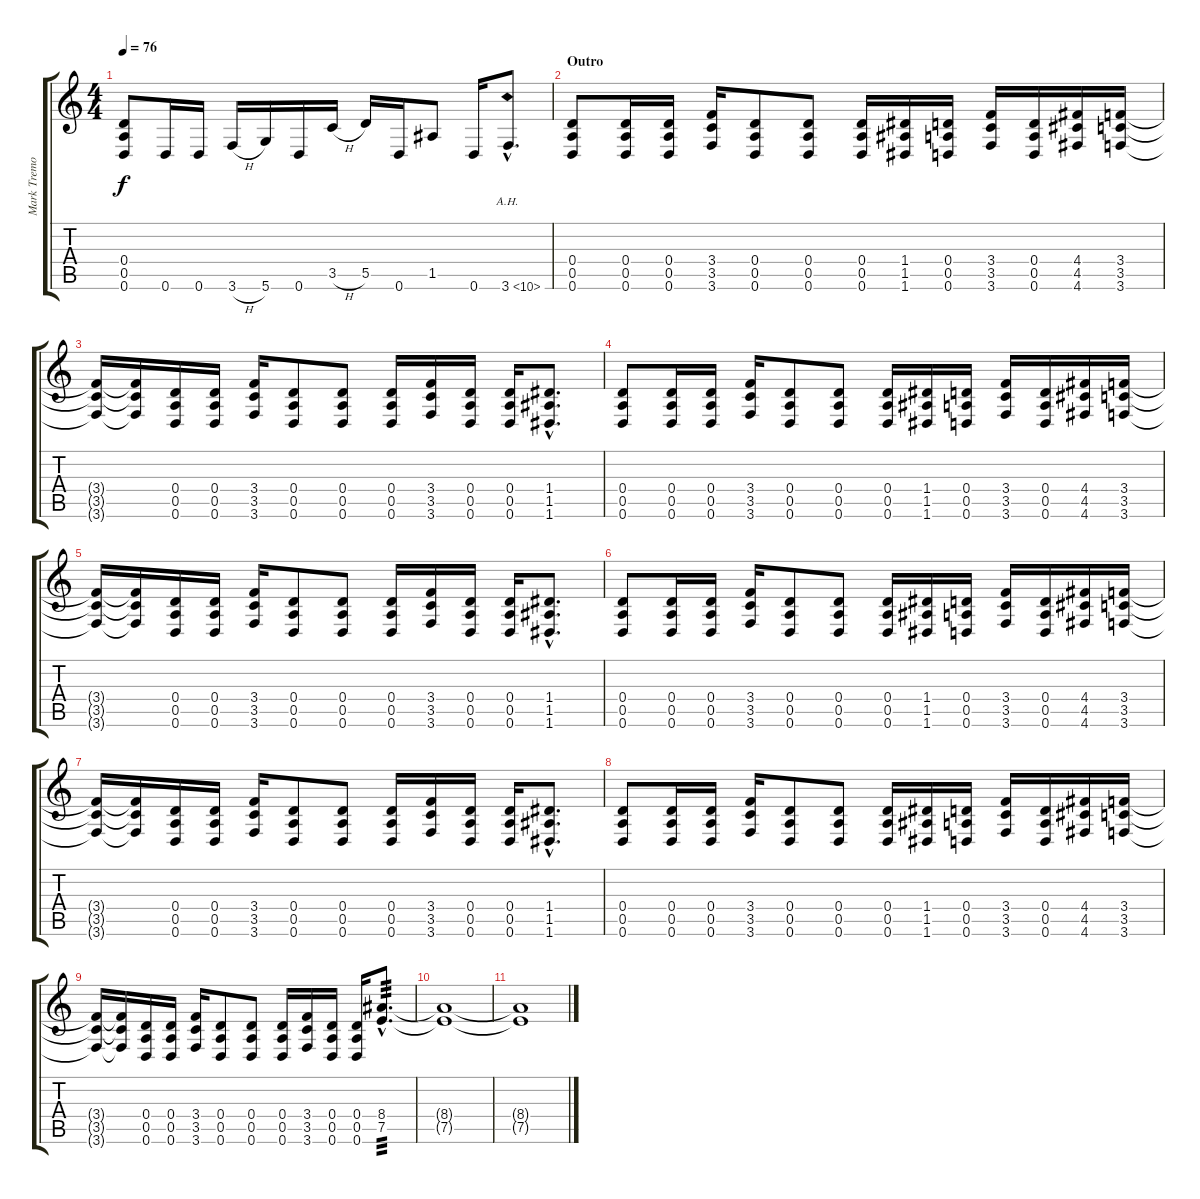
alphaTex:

\track ("Mark Tremonti - OverD Guitar" "Mark Tremo") {instrument overdrivenguitar}
\staff {score tabs}
\tuning (E4 B3 G3 D3 A2 D2) {hide}
\ts (4 4)
\tempo 76
\clef g2
\ks c
(0.4 0.5 0.6).8{dy f} 0.6.16 0.6.16 3.6{h}.16 5.6.16 0.6.16 3.5{h}.16 5.5.16 0.6.16 1.5.8 0.6.16 3.6{ah 7 hac}.8{d} |
\section ("" "Outro")
(0.4 0.5 0.6).8 (0.4 0.5 0.6).16 (0.4 0.5 0.6).16 (3.4 3.5 3.6).16 (0.4 0.5 0.6).8 (0.4 0.5 0.6).8 (0.4 0.5 0.6).16 (1.4 1.5 1.6).16 (0.4 0.5 0.6).16 (3.4 3.5 3.6).16 (0.4 0.5 0.6).16 (4.4 4.5 4.6).16 (3.4 3.5 3.6).16 |
(3.4{t} 3.5{t} 3.6{t}).16 (3.4{t} 3.5{t} 3.6{t}).16 (0.4 0.5 0.6).16 (0.4 0.5 0.6).16 (3.4 3.5 3.6).16 (0.4 0.5 0.6).8 (0.4 0.5 0.6).8 (0.4 0.5 0.6).16 (3.4 3.5 3.6).16 (0.4 0.5 0.6).16 (0.4 0.5 0.6).16 (1.4{hac} 1.5{hac} 1.6{hac}).8{d} |
(0.4 0.5 0.6).8 (0.4 0.5 0.6).16 (0.4 0.5 0.6).16 (3.4 3.5 3.6).16 (0.4 0.5 0.6).8 (0.4 0.5 0.6).8 (0.4 0.5 0.6).16 (1.4 1.5 1.6).16 (0.4 0.5 0.6).16 (3.4 3.5 3.6).16 (0.4 0.5 0.6).16 (4.4 4.5 4.6).16 (3.4 3.5 3.6).16 |
(3.4{t} 3.5{t} 3.6{t}).16 (3.4{t} 3.5{t} 3.6{t}).16 (0.4 0.5 0.6).16 (0.4 0.5 0.6).16 (3.4 3.5 3.6).16 (0.4 0.5 0.6).8 (0.4 0.5 0.6).8 (0.4 0.5 0.6).16 (3.4 3.5 3.6).16 (0.4 0.5 0.6).16 (0.4 0.5 0.6).16 (1.4{hac} 1.5{hac} 1.6{hac}).8{d} |
(0.4 0.5 0.6).8 (0.4 0.5 0.6).16 (0.4 0.5 0.6).16 (3.4 3.5 3.6).16 (0.4 0.5 0.6).8 (0.4 0.5 0.6).8 (0.4 0.5 0.6).16 (1.4 1.5 1.6).16 (0.4 0.5 0.6).16 (3.4 3.5 3.6).16 (0.4 0.5 0.6).16 (4.4 4.5 4.6).16 (3.4 3.5 3.6).16 |
(3.4{t} 3.5{t} 3.6{t}).16 (3.4{t} 3.5{t} 3.6{t}).16 (0.4 0.5 0.6).16 (0.4 0.5 0.6).16 (3.4 3.5 3.6).16 (0.4 0.5 0.6).8 (0.4 0.5 0.6).8 (0.4 0.5 0.6).16 (3.4 3.5 3.6).16 (0.4 0.5 0.6).16 (0.4 0.5 0.6).16 (1.4{hac} 1.5{hac} 1.6{hac}).8{d} |
(0.4 0.5 0.6).8 (0.4 0.5 0.6).16 (0.4 0.5 0.6).16 (3.4 3.5 3.6).16 (0.4 0.5 0.6).8 (0.4 0.5 0.6).8 (0.4 0.5 0.6).16 (1.4 1.5 1.6).16 (0.4 0.5 0.6).16 (3.4 3.5 3.6).16 (0.4 0.5 0.6).16 (4.4 4.5 4.6).16 (3.4 3.5 3.6).16 |
(3.4{t} 3.5{t} 3.6{t}).16 (3.4{t} 3.5{t} 3.6{t}).16 (0.4 0.5 0.6).16 (0.4 0.5 0.6).16 (3.4 3.5 3.6).16 (0.4 0.5 0.6).8 (0.4 0.5 0.6).8 (0.4 0.5 0.6).16 (3.4 3.5 3.6).16 (0.4 0.5 0.6).16 (0.4 0.5 0.6).16 (8.4{hac} 7.5{hac}).8{d tp 3} |
(8.4{t} 7.5{t}).1 |
(8.4{t} 7.5{t}).1
